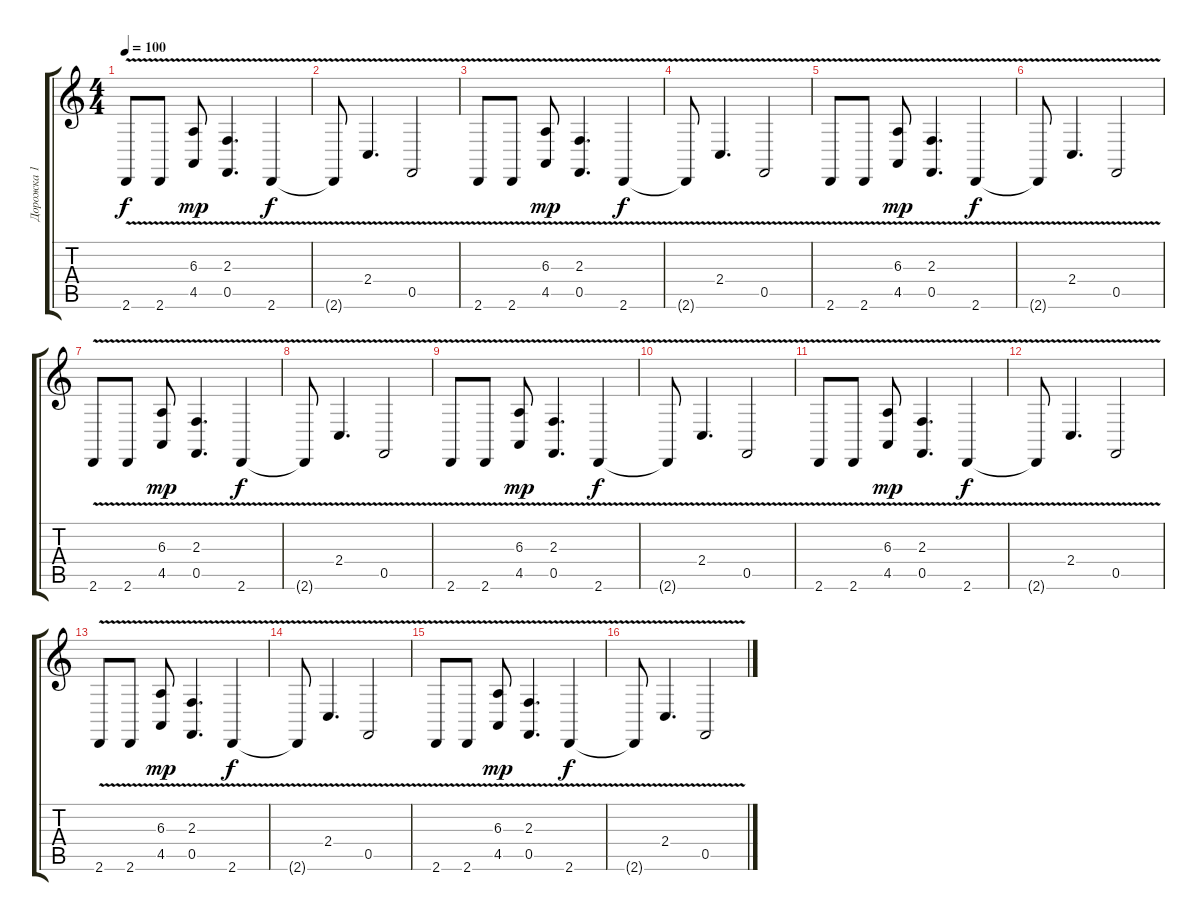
\track ("Дорожка 1" "Дорожка 1") {instrument lead2sawtooth}
\staff {score tabs}
\tuning (C4 G3 Eb3 Bb2 F2 C2) {hide}
\ts (4 4)
\tempo 100
\clef g2
\ks c
2.6{v}.8{dy f} 2.6{v}.8 (6.3{v} 4.5{v}).8{dy mp} (2.3{v} 0.5{v}).4{d} 2.6{v}.4{dy f} |
2.6{t}.8 2.4{v}.4{d} 0.5{v}.2 |
2.6{v}.8 2.6{v}.8 (6.3{v} 4.5{v}).8{dy mp} (2.3{v} 0.5{v}).4{d} 2.6{v}.4{dy f} |
2.6{t}.8 2.4{v}.4{d} 0.5{v}.2 |
2.6{v}.8{volume 16} 2.6{v}.8 (6.3{v} 4.5{v}).8{dy mp} (2.3{v} 0.5{v}).4{d} 2.6{v}.4{dy f} |
2.6{t}.8 2.4{v}.4{d} 0.5{v}.2 |
2.6{v}.8 2.6{v}.8 (6.3{v} 4.5{v}).8{dy mp} (2.3{v} 0.5{v}).4{d} 2.6{v}.4{dy f} |
2.6{t}.8 2.4{v}.4{d} 0.5{v}.2 |
2.6{v}.8 2.6{v}.8 (6.3{v} 4.5{v}).8{dy mp} (2.3{v} 0.5{v}).4{d} 2.6{v}.4{dy f} |
2.6{t}.8 2.4{v}.4{d} 0.5{v}.2 |
2.6{v}.8 2.6{v}.8 (6.3{v} 4.5{v}).8{dy mp} (2.3{v} 0.5{v}).4{d} 2.6{v}.4{dy f} |
2.6{t}.8 2.4{v}.4{d} 0.5{v}.2 |
2.6{v}.8{volume 16} 2.6{v}.8 (6.3{v} 4.5{v}).8{dy mp} (2.3{v} 0.5{v}).4{d} 2.6{v}.4{dy f} |
2.6{t}.8 2.4{v}.4{d} 0.5{v}.2 |
2.6{v}.8 2.6{v}.8 (6.3{v} 4.5{v}).8{dy mp} (2.3{v} 0.5{v}).4{d} 2.6{v}.4{dy f} |
2.6{t}.8 2.4{v}.4{d} 0.5{v}.2
